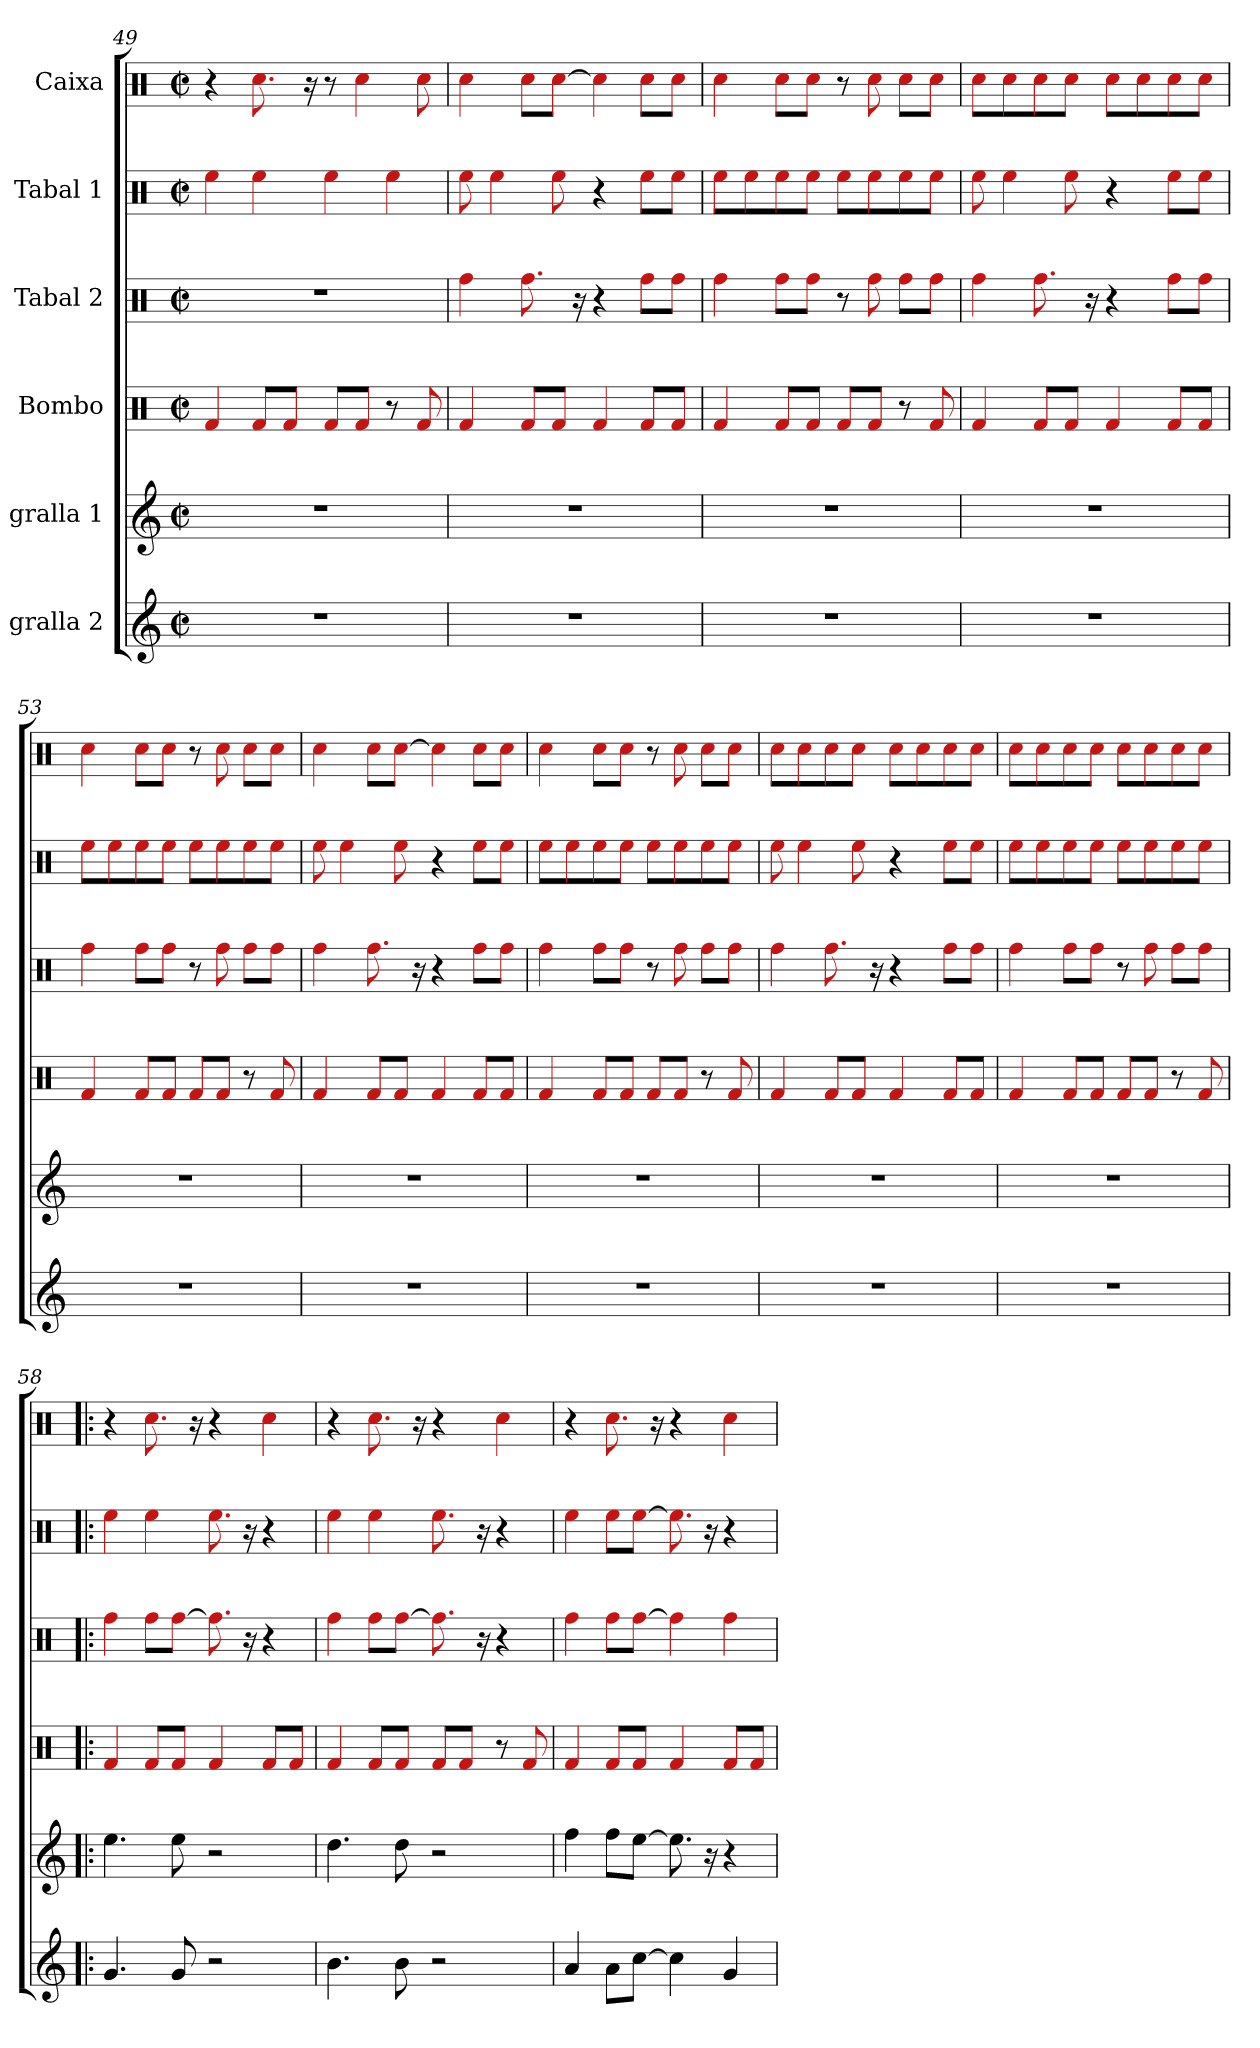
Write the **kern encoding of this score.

**kern	**kern	**kern	**kern	**kern	**kern
*part6	*part5	*part4	*part3	*part2	*part1
*staff6	*staff5	*staff4	*staff3	*staff2	*staff1
*I"gralla 2	*I"gralla 1	*I"Bombo	*I"Tabal 2	*I"Tabal 1	*I"Caixa
*clefG2	*clefG2	*clefX	*clefX	*clefX	*clefX
*k[]	*k[]	*k[]	*k[]	*k[]	*k[]
*M2/2	*M2/2	*M2/2	*M2/2	*M2/2	*M2/2
*met(c|)	*met(c|)	*met(c|)	*met(c|)	*met(c|)	*met(c|)
=49	=49	=49	=49	=49	=49
1r	1r	4f/	1r	4ee\	4r
.	.	8f/L	.	4ee\	8.cc\
.	.	8f/J	.	.	.
.	.	.	.	.	16r
.	.	8f/L	.	4ee\	8r
.	.	8f/J	.	.	4cc\
.	.	8r	.	4ee\	.
.	.	8f/	.	.	8cc\
!!LO:PB:g=z
=50	=50	=50	=50	=50	=50
1r	1r	4f/	4ff\	8ee\	4cc\
.	.	.	.	4ee\	.
.	.	8f/L	8.ff\	.	8cc\L
.	.	8f/J	.	8ee\	[8cc\J
.	.	.	16r	.	.
.	.	4f/	4r	4r	4cc\]
.	.	8f/L	8ff\L	8ee\L	8cc\L
.	.	8f/J	8ff\J	8ee\J	8cc\J
=51	=51	=51	=51	=51	=51
1r	1r	4f/	4ff\	8ee\L	4cc\
.	.	.	.	8ee\	.
.	.	8f/L	8ff\L	8ee\	8cc\L
.	.	8f/J	8ff\J	8ee\J	8cc\J
.	.	8f/L	8r	8ee\L	8r
.	.	8f/J	8ff\	8ee\	8cc\
.	.	8r	8ff\L	8ee\	8cc\L
.	.	8f/	8ff\J	8ee\J	8cc\J
=52	=52	=52	=52	=52	=52
1r	1r	4f/	4ff\	8ee\	8cc\L
.	.	.	.	4ee\	8cc\
.	.	8f/L	8.ff\	.	8cc\
.	.	8f/J	.	8ee\	8cc\J
.	.	.	16r	.	.
.	.	4f/	4r	4r	8cc\L
.	.	.	.	.	8cc\
.	.	8f/L	8ff\L	8ee\L	8cc\
.	.	8f/J	8ff\J	8ee\J	8cc\J
=53	=53	=53	=53	=53	=53
1r	1r	4f/	4ff\	8ee\L	4cc\
.	.	.	.	8ee\	.
.	.	8f/L	8ff\L	8ee\	8cc\L
.	.	8f/J	8ff\J	8ee\J	8cc\J
.	.	8f/L	8r	8ee\L	8r
.	.	8f/J	8ff\	8ee\	8cc\
.	.	8r	8ff\L	8ee\	8cc\L
.	.	8f/	8ff\J	8ee\J	8cc\J
!!LO:LB:g=z
=54	=54	=54	=54	=54	=54
1r	1r	4f/	4ff\	8ee\	4cc\
.	.	.	.	4ee\	.
.	.	8f/L	8.ff\	.	8cc\L
.	.	8f/J	.	8ee\	[8cc\J
.	.	.	16r	.	.
.	.	4f/	4r	4r	4cc\]
.	.	8f/L	8ff\L	8ee\L	8cc\L
.	.	8f/J	8ff\J	8ee\J	8cc\J
=55	=55	=55	=55	=55	=55
1r	1r	4f/	4ff\	8ee\L	4cc\
.	.	.	.	8ee\	.
.	.	8f/L	8ff\L	8ee\	8cc\L
.	.	8f/J	8ff\J	8ee\J	8cc\J
.	.	8f/L	8r	8ee\L	8r
.	.	8f/J	8ff\	8ee\	8cc\
.	.	8r	8ff\L	8ee\	8cc\L
.	.	8f/	8ff\J	8ee\J	8cc\J
=56	=56	=56	=56	=56	=56
1r	1r	4f/	4ff\	8ee\	8cc\L
.	.	.	.	4ee\	8cc\
.	.	8f/L	8.ff\	.	8cc\
.	.	8f/J	.	8ee\	8cc\J
.	.	.	16r	.	.
.	.	4f/	4r	4r	8cc\L
.	.	.	.	.	8cc\
.	.	8f/L	8ff\L	8ee\L	8cc\
.	.	8f/J	8ff\J	8ee\J	8cc\J
=57	=57	=57	=57	=57	=57
1r	1r	4f/	4ff\	8ee\L	8cc\L
.	.	.	.	8ee\	8cc\
.	.	8f/L	8ff\L	8ee\	8cc\
.	.	8f/J	8ff\J	8ee\J	8cc\J
.	.	8f/L	8r	8ee\L	8cc\L
.	.	8f/J	8ff\	8ee\	8cc\
.	.	8r	8ff\L	8ee\	8cc\
.	.	8f/	8ff\J	8ee\J	8cc\J
!!LO:PB:g=z
=58!|:	=58!|:	=58!|:	=58!|:	=58!|:	=58!|:
4.g/	4.ee\	4f/	4ff\	4ee\	4r
.	.	8f/L	8ff\L	4ee\	8.cc\
8g/	8ee\	8f/J	[8ff\J	.	.
.	.	.	.	.	16r
2r	2r	4f/	8.ff\]	8.ee\	4r
.	.	.	16r	16r	.
.	.	8f/L	4r	4r	4cc\
.	.	8f/J	.	.	.
=59	=59	=59	=59	=59	=59
4.b\	4.dd\	4f/	4ff\	4ee\	4r
.	.	8f/L	8ff\L	4ee\	8.cc\
8b\	8dd\	8f/J	[8ff\J	.	.
.	.	.	.	.	16r
2r	2r	8f/L	8.ff\]	8.ee\	4r
.	.	8f/J	.	.	.
.	.	.	16r	16r	.
.	.	8r	4r	4r	4cc\
.	.	8f/	.	.	.
=60	=60	=60	=60	=60	=60
4a/	4ff\	4f/	4ff\	4ee\	4r
8a\L	8ff\L	8f/L	8ff\L	8ee\L	8.cc\
[8cc\J	[8ee\J	8f/J	[8ff\J	[8ee\J	.
.	.	.	.	.	16r
4cc\]	8.ee\]	4f/	4ff\]	8.ee\]	4r
.	16r	.	.	16r	.
4g/	4r	8f/L	4ff\	4r	4cc\
.	.	8f/J	.	.	.
=	=	=	=	=	=
*-	*-	*-	*-	*-	*-
